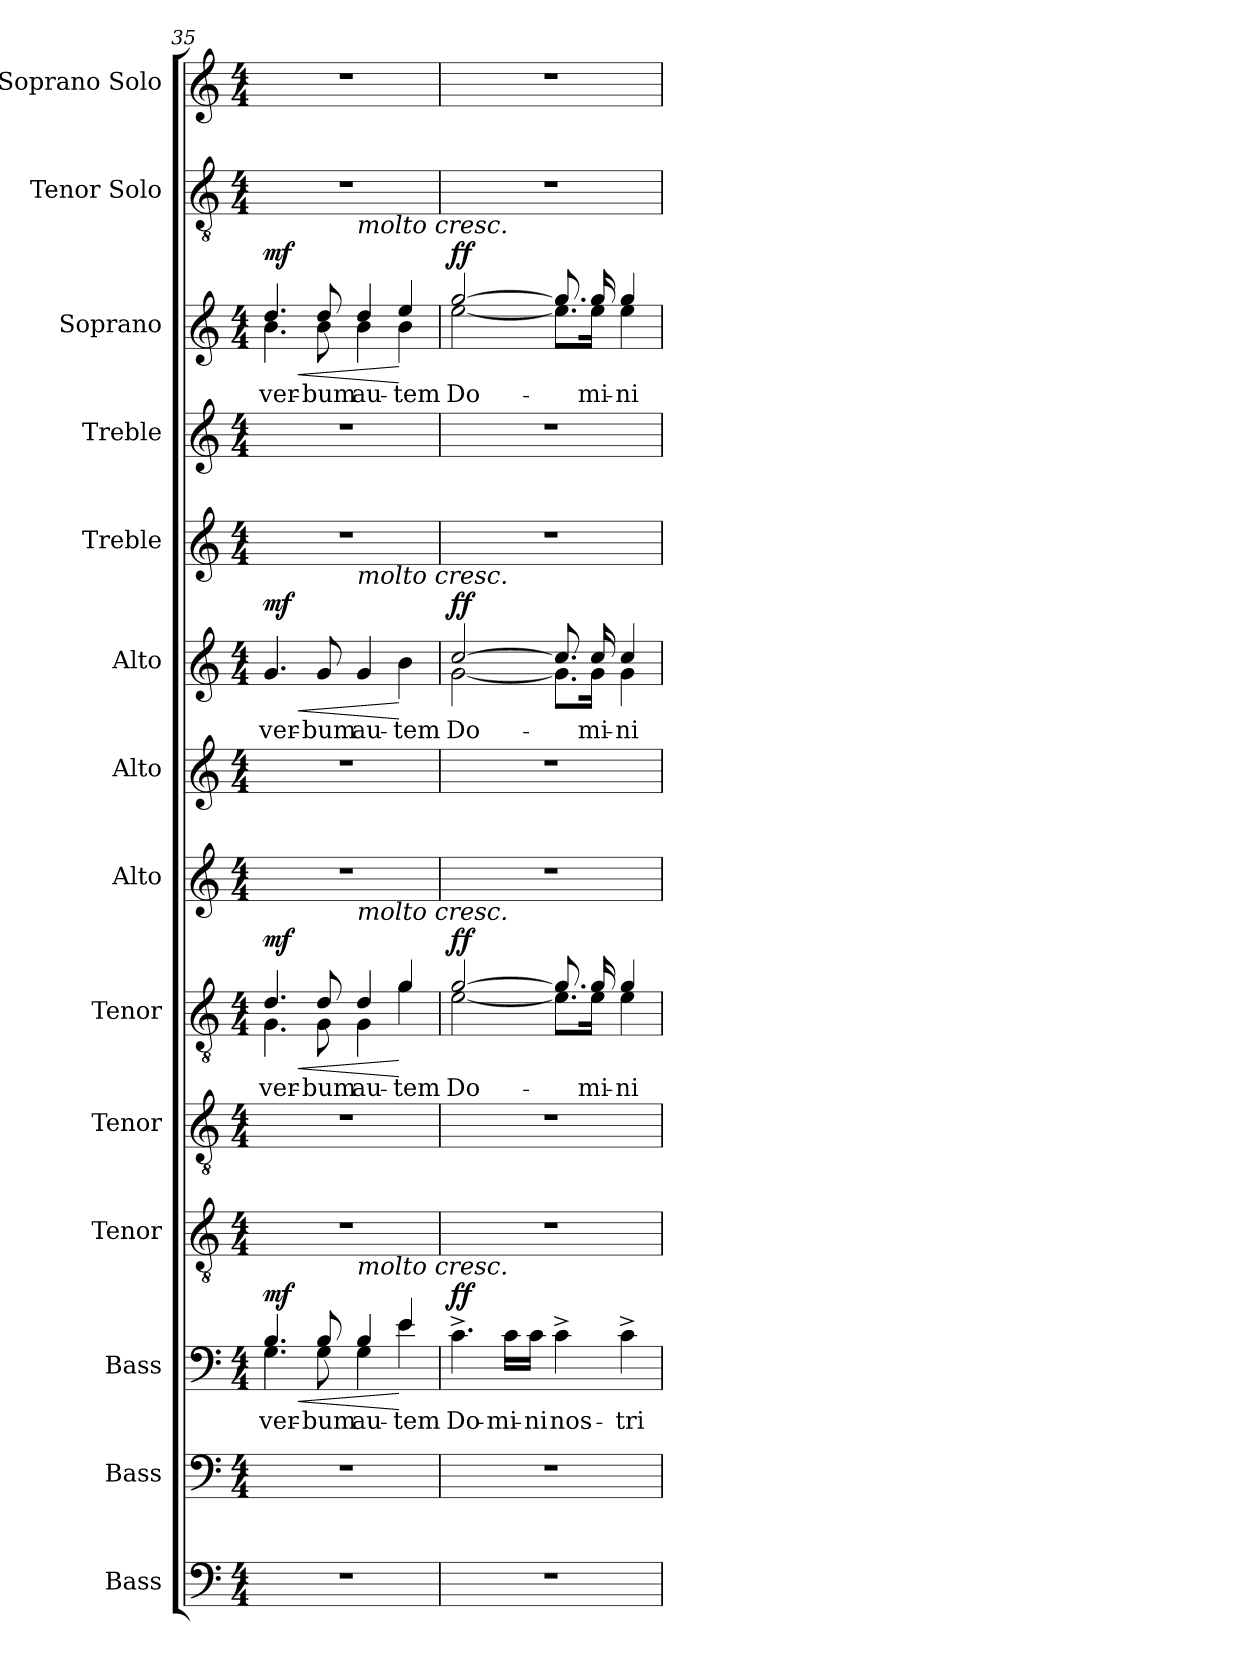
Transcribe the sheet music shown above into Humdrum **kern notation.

**kern	**kern	**kern	**text	**dynam	**kern	**kern	**kern	**text	**dynam	**kern	**kern	**kern	**text	**dynam	**kern	**kern	**kern	**text	**dynam	**kern	**kern
*part14	*part13	*part12	*part12	*part12	*part11	*part10	*part9	*part9	*part9	*part8	*part7	*part6	*part6	*part6	*part5	*part4	*part3	*part3	*part3	*part2	*part1
*staff14	*staff13	*staff12	*staff12	*staff12	*staff11	*staff10	*staff9	*staff9	*staff9	*staff8	*staff7	*staff6	*staff6	*staff6	*staff5	*staff4	*staff3	*staff3	*staff3	*staff2	*staff1
*I"Bass	*I"Bass	*I"Bass	*	*	*I"Tenor	*I"Tenor	*I"Tenor	*	*	*I"Alto	*I"Alto	*I"Alto	*	*	*I"Treble	*I"Treble	*I"Soprano	*	*	*I"Tenor Solo	*I"Soprano Solo
*I'B. 2.	*I'B. 1.	*I'B.	*	*	*I'T. 2.	*I'T. 1.	*I'T.	*	*	*I'A. 2.	*I'A. 1.	*I'A.	*	*	*	*	*I'S.	*	*	*I'T.  Solo	*I'S.  Solo
*clefF4	*clefF4	*clefF4	*	*	*clefGv2	*clefGv2	*clefGv2	*	*	*clefG2	*clefG2	*clefG2	*	*	*clefG2	*clefG2	*clefG2	*	*	*clefGv2	*clefG2
*	*	*	*	*	*ITrd7c12	*ITrd7c12	*ITrd7c12	*	*	*	*	*	*	*	*	*	*	*	*	*ITrd7c12	*
*k[]	*k[]	*k[]	*	*	*k[]	*k[]	*k[]	*	*	*k[]	*k[]	*k[]	*	*	*k[]	*k[]	*k[]	*	*	*k[]	*k[]
*C:	*C:	*C:	*	*	*C:	*C:	*C:	*	*	*C:	*C:	*C:	*	*	*C:	*C:	*C:	*	*	*C:	*C:
*M4/4	*M4/4	*M4/4	*	*	*M4/4	*M4/4	*M4/4	*	*	*M4/4	*M4/4	*M4/4	*	*	*M4/4	*M4/4	*M4/4	*	*	*M4/4	*M4/4
=35	=35	=35	=35	=35	=35	=35	=35	=35	=35	=35	=35	=35	=35	=35	=35	=35	=35	=35	=35	=35	=35
!	!	!	!LO:LY:b:color=#000000	!LO:HP:b	!	!	!	!	!	!	!	!	!	!	!	!	!	!	!	!	!
*	*	*^	*	*	*	*	*	*	*	*	*	*	*	*	*	*	*	*	*	*	*
!	!	!	!	!	!	!	!	!	!LO:LY:b:color=#000000	!LO:HP:b	!	!	!	!	!	!	!	!	!	!	!	!
*	*	*	*	*	*	*	*	*^	*	*	*	*	*	*	*	*	*	*	*	*	*	*
!	!	!	!	!	!	!	!	!	!	!	!	!	!	!	!LO:LY:b:color=#000000	!LO:HP:b	!	!	!	!	!	!	!
!	!	!	!	!	!	!	!	!	!	!	!	!	!	!	!	!	!	!	!	!LO:LY:b:color=#000000	!LO:HP:b	!	!
*	*	*	*	*	*	*	*	*	*	*	*	*	*	*	*	*	*	*	*^	*	*	*	*
1r	1r	4.Bi/	4.Gi\	ver-	< mf	1r	1r	4.Di/	4.GGi\	ver-	< mf	1r	1r	4.gi/	ver-	< mf	1r	1r	4.ddi/	4.bi\	ver-	< mf	1r	1r
!	!	!	!	!LO:LY:b:color=#000000	!	!	!	!	!	!	!	!	!	!	!	!	!	!	!	!	!	!	!	!
!	!	!	!	!	!	!	!	!	!	!LO:LY:b:color=#000000	!	!	!	!	!	!	!	!	!	!	!	!	!	!
!	!	!	!	!	!	!	!	!	!	!	!	!	!	!	!LO:LY:b:color=#000000	!	!	!	!	!	!	!	!	!
!	!	!	!	!	!	!	!	!	!	!	!	!	!	!	!	!	!	!	!	!	!LO:LY:b:color=#000000	!	!	!
.	.	8Bi/	8Gi\	-bum	.	.	.	8Di/	8GGi\	-bum	.	.	.	8gi/	-bum	.	.	.	8ddi/	8bi\	-bum	.	.	.
!	!	!	!	!LO:LY:b:color=#000000	!	!	!	!	!	!	!	!	!	!	!	!	!	!	!	!	!	!	!	!
!	!	!	!	!	!	!	!	!	!	!LO:LY:b:color=#000000	!	!	!	!	!	!	!	!	!	!	!	!	!	!
!	!	!	!	!	!	!	!	!	!	!	!	!	!	!	!LO:LY:b:color=#000000	!	!	!	!	!	!	!	!	!
!	!	!	!	!	!	!	!	!	!	!	!	!	!	!	!	!	!	!	!LO:TX:a:i:t=molto cresc.	!	!	!	!	!
!	!	!	!	!	!	!	!	!	!	!	!	!	!	!LO:TX:a:i:t=molto cresc.	!	!	!	!	!	!	!	!	!	!
!	!	!	!	!	!	!	!	!LO:TX:a:i:t=molto cresc.	!	!	!	!	!	!	!	!	!	!	!	!	!	!	!	!
!	!	!LO:TX:a:i:t=molto cresc.	!	!	!	!	!	!	!	!	!	!	!	!	!	!	!	!	!	!	!	!	!	!
!	!	!	!	!	!	!	!	!	!	!	!	!	!	!	!	!	!	!	!	!	!LO:LY:b:color=#000000	!	!	!
.	.	4Bi/	4Gi\	au-	.	.	.	4Di/	4GGi\	au-	.	.	.	4gi/	au-	.	.	.	4ddi/	4bi\	au-	.	.	.
!	!	!	!	!LO:LY:b:color=#000000	!	!	!	!	!	!	!	!	!	!	!	!	!	!	!	!	!	!	!	!
!	!	!	!	!	!	!	!	!	!	!LO:LY:b:color=#000000	!	!	!	!	!	!	!	!	!	!	!	!	!	!
!	!	!	!	!	!	!	!	!	!	!	!	!	!	!	!LO:LY:b:color=#000000	!	!	!	!	!	!	!	!	!
!	!	!	!	!	!	!	!	!	!	!	!	!	!	!	!	!	!	!	!	!	!LO:LY:b:color=#000000	!	!	!
.	.	4ei/	4ei\	-tem	[	.	.	4Gi/	4Gi\	-tem	[	.	.	4bi\	-tem	[	.	.	4eei/	4bi\	-tem	[	.	.
*	*	*v	*v	*	*	*	*	*	*	*	*	*	*	*	*	*	*	*	*	*	*	*	*	*
!!LO:PB:g=z
=36	=36	=36	=36	=36	=36	=36	=36	=36	=36	=36	=36	=36	=36	=36	=36	=36	=36	=36	=36	=36	=36	=36	=36
*	*	*^	*	*	*	*	*	*	*	*	*	*	*	*	*	*	*	*	*	*	*	*	*
!	!	!	!	!LO:LY:b:color=#000000	!	!	!	!	!	!	!	!	!	!	!	!	!	!	!	!	!	!	!	!
*	*	*v	*v	*	*	*	*	*	*	*	*	*	*	*	*	*	*	*	*	*	*	*	*	*
*	*	*^	*	*	*	*	*	*	*	*	*	*	*	*	*	*	*	*	*	*	*	*	*
!	!	!	!	!	!	!	!	!	!	!LO:LY:b:color=#000000	!	!	!	!	!	!	!	!	!	!	!	!	!	!
*	*	*v	*v	*	*	*	*	*	*	*	*	*	*	*	*	*	*	*	*	*	*	*	*	*
*	*	*^	*	*	*	*	*	*	*	*	*	*	*	*	*	*	*	*	*	*	*	*	*
!	!	!	!	!	!	!	!	!	!	!	!	!	!	!	!LO:LY:b:color=#000000	!	!	!	!	!	!	!	!	!
*	*	*v	*v	*	*	*	*	*	*	*	*	*	*	*^	*	*	*	*	*	*	*	*	*	*
*	*	*^	*	*	*	*	*	*	*	*	*	*	*	*	*	*	*	*	*	*	*	*	*	*
!	!	!	!	!	!	!	!	!	!	!	!	!	!	!	!	!	!	!	!	!	!	!LO:LY:b:color=#000000	!	!	!
*	*	*v	*v	*	*	*	*	*	*	*	*	*	*	*	*	*	*	*	*	*	*	*	*	*	*
1r	1r	4.c^i\	Do-	ff	1r	1r	[2Gi/	[2Ei\	Do-	ff	1r	1r	[2cci/	[2gi\	Do-	ff	1r	1r	[2ggi/	[2eei\	Do-	ff	1r	1r
!	!	!	!LO:LY:b:color=#000000	!	!	!	!	!	!	!	!	!	!	!	!	!	!	!	!	!	!	!	!	!
.	.	16ci\LL	-mi-	.	.	.	.	.	.	.	.	.	.	.	.	.	.	.	.	.	.	.	.	.
!	!	!	!LO:LY:b:color=#000000	!	!	!	!	!	!	!	!	!	!	!	!	!	!	!	!	!	!	!	!	!
.	.	16ci\JJ	-ni	.	.	.	.	.	.	.	.	.	.	.	.	.	.	.	.	.	.	.	.	.
!	!	!	!LO:LY:b:color=#000000	!	!	!	!	!	!	!	!	!	!	!	!	!	!	!	!	!	!	!	!	!
.	.	4c^i\	nos-	.	.	.	8.Gi/]	8.Ei\L]	.	.	.	.	8.cci/]	8.gi\L]	.	.	.	.	8.ggi/]	8.eei\L]	.	.	.	.
!	!	!	!	!	!	!	!	!	!LO:LY:b:color=#000000	!	!	!	!	!	!	!	!	!	!	!	!	!	!	!
!	!	!	!	!	!	!	!	!	!	!	!	!	!	!	!LO:LY:b:color=#000000	!	!	!	!	!	!	!	!	!
!	!	!	!	!	!	!	!	!	!	!	!	!	!	!	!	!	!	!	!	!	!LO:LY:b:color=#000000	!	!	!
.	.	.	.	.	.	.	16Gi/	16Ei\Jk	-mi-	.	.	.	16cci/	16gi\Jk	-mi-	.	.	.	16ggi/	16eei\Jk	-mi-	.	.	.
!	!	!	!LO:LY:b:color=#000000	!	!	!	!	!	!	!	!	!	!	!	!	!	!	!	!	!	!	!	!	!
!	!	!	!	!	!	!	!	!	!LO:LY:b:color=#000000	!	!	!	!	!	!	!	!	!	!	!	!	!	!	!
!	!	!	!	!	!	!	!	!	!	!	!	!	!	!	!LO:LY:b:color=#000000	!	!	!	!	!	!	!	!	!
!	!	!	!	!	!	!	!	!	!	!	!	!	!	!	!	!	!	!	!	!	!LO:LY:b:color=#000000	!	!	!
.	.	4c^i\	-tri	.	.	.	4Gi/	4Ei\	-ni	.	.	.	4cci/	4gi\	-ni	.	.	.	4ggi/	4eei\	-ni	.	.	.
*	*	*	*	*	*	*	*v	*v	*	*	*	*	*v	*v	*	*	*	*	*v	*v	*	*	*	*
=	=	=	=	=	=	=	=	=	=	=	=	=	=	=	=	=	=	=	=	=	=
*-	*-	*-	*-	*-	*-	*-	*-	*-	*-	*-	*-	*-	*-	*-	*-	*-	*-	*-	*-	*-	*-
